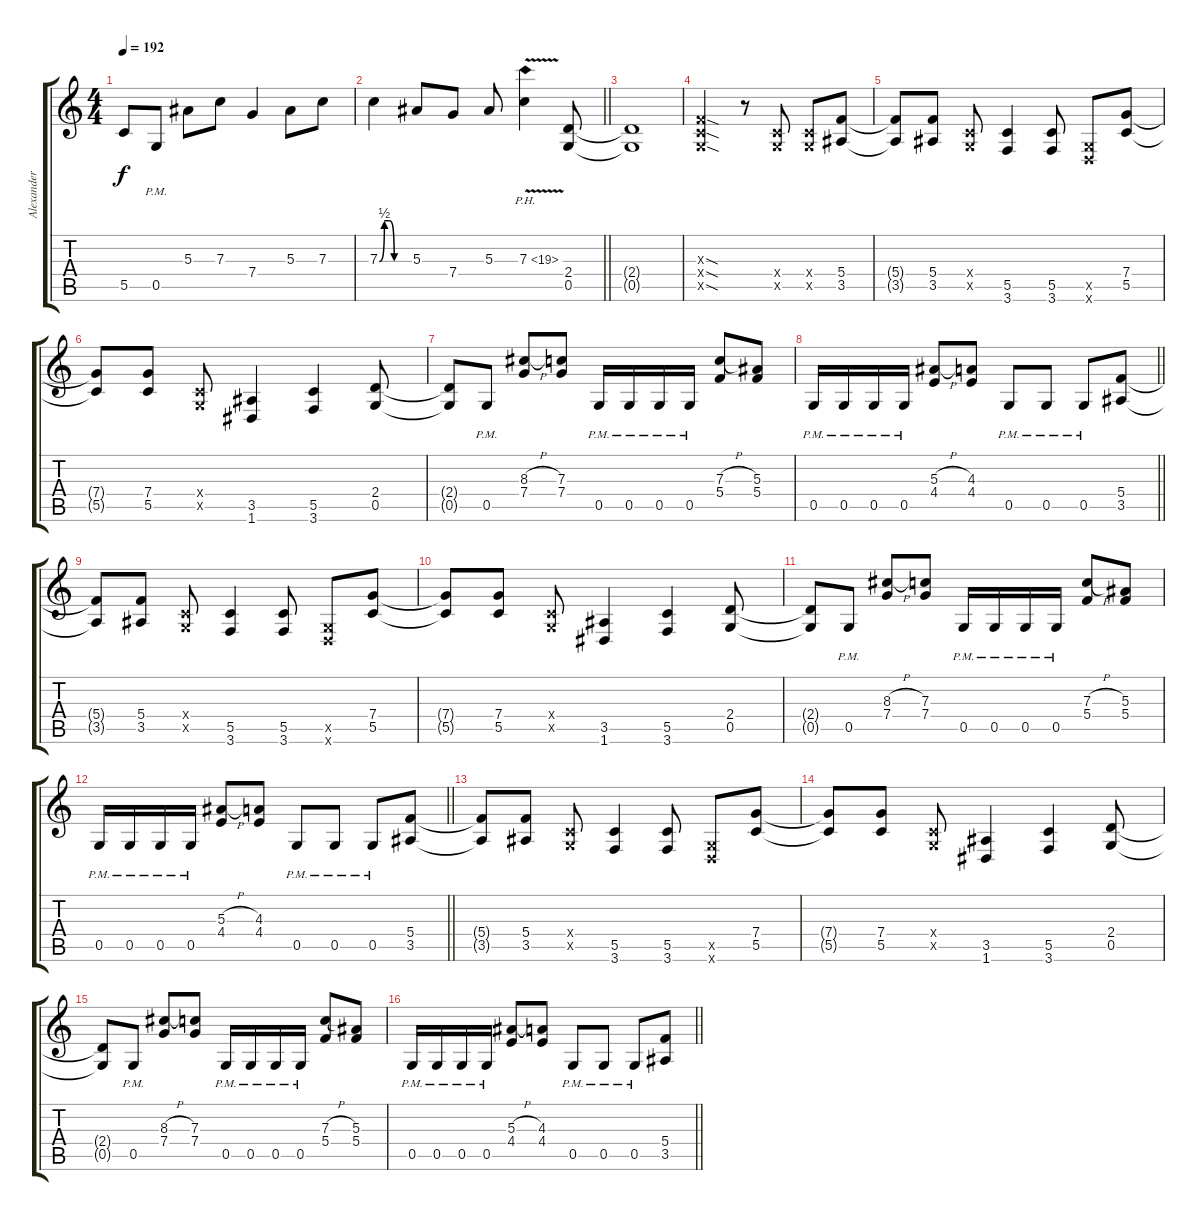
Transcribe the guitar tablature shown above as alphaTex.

\track ("Alexander Nunez" "Alexander ") {instrument distortionguitar}
\staff {score tabs}
\tuning (D4 A3 F3 C3 G2 D2) {hide}
\ts (4 4)
\tempo 192
\clef g2
\ks c
5.5{t}.8{dy f} 0.5{pm}.8 5.3.8 7.3.8 7.4.4 5.3.8 7.3.8 |
\barLineRight lightlight
7.3{be (custom 0 0 10 2 20 2 30 0 60 0)}.4 5.3.8 7.4.8 5.3.8 7.3{ph 12 v}.4 (2.4 0.5).8 |
\section ("" "")
(2.4{t} 0.5{t}).1 |
(0.3{sod x} 0.4{sod x} 0.5{sod x}).2 r.8 (0.4{x} 0.5{x}).8 (0.4{x} 0.5{x}).8 (5.4 3.5).8 |
(5.4{t} 3.5{t}).8 (5.4 3.5).8 (0.4{x} 0.5{x}).8 (5.5 3.6).4 (5.5 3.6).8 (0.5{x} 0.6{x}).8 (7.4 5.5).8 |
(7.4{t} 5.5{t}).8 (7.4 5.5).8 (0.4{x} 0.5{x}).8 (3.5 1.6).4 (5.5 3.6).4 (2.4 0.5).8 |
(2.4{t} 0.5{t}).8 0.5{pm}.8 (8.3{h} 7.4).8 (7.3 7.4).8 0.5{pm}.16 0.5{pm}.16 0.5{pm}.16 0.5{pm}.16 (7.3{h} 5.4).8 (5.3 5.4).8 |
\barLineRight lightlight
0.5{pm}.16 0.5{pm}.16 0.5{pm}.16 0.5{pm}.16 (5.3{h} 4.4).8 (4.3 4.4).8 0.5{pm}.8 0.5{pm}.8 0.5{pm}.8 (5.4 3.5).8 |
\section ("" "")
(5.4{t} 3.5{t}).8 (5.4 3.5).8 (0.4{x} 0.5{x}).8 (5.5 3.6).4 (5.5 3.6).8 (0.5{x} 0.6{x}).8 (7.4 5.5).8 |
(7.4{t} 5.5{t}).8 (7.4 5.5).8 (0.4{x} 0.5{x}).8 (3.5 1.6).4 (5.5 3.6).4 (2.4 0.5).8 |
(2.4{t} 0.5{t}).8 0.5{pm}.8 (8.3{h} 7.4).8 (7.3 7.4).8 0.5{pm}.16 0.5{pm}.16 0.5{pm}.16 0.5{pm}.16 (7.3{h} 5.4).8 (5.3 5.4).8 |
\barLineRight lightlight
0.5{pm}.16 0.5{pm}.16 0.5{pm}.16 0.5{pm}.16 (5.3{h} 4.4).8 (4.3 4.4).8 0.5{pm}.8 0.5{pm}.8 0.5{pm}.8 (5.4 3.5).8 |
(5.4{t} 3.5{t}).8 (5.4 3.5).8 (0.4{x} 0.5{x}).8 (5.5 3.6).4 (5.5 3.6).8 (0.5{x} 0.6{x}).8 (7.4 5.5).8 |
(7.4{t} 5.5{t}).8 (7.4 5.5).8 (0.4{x} 0.5{x}).8 (3.5 1.6).4 (5.5 3.6).4 (2.4 0.5).8 |
(2.4{t} 0.5{t}).8 0.5{pm}.8 (8.3{h} 7.4).8 (7.3 7.4).8 0.5{pm}.16 0.5{pm}.16 0.5{pm}.16 0.5{pm}.16 (7.3{h} 5.4).8 (5.3 5.4).8 |
\barLineRight lightlight
0.5{pm}.16 0.5{pm}.16 0.5{pm}.16 0.5{pm}.16 (5.3{h} 4.4).8 (4.3 4.4).8 0.5{pm}.8 0.5{pm}.8 0.5{pm}.8 (5.4 3.5).8
